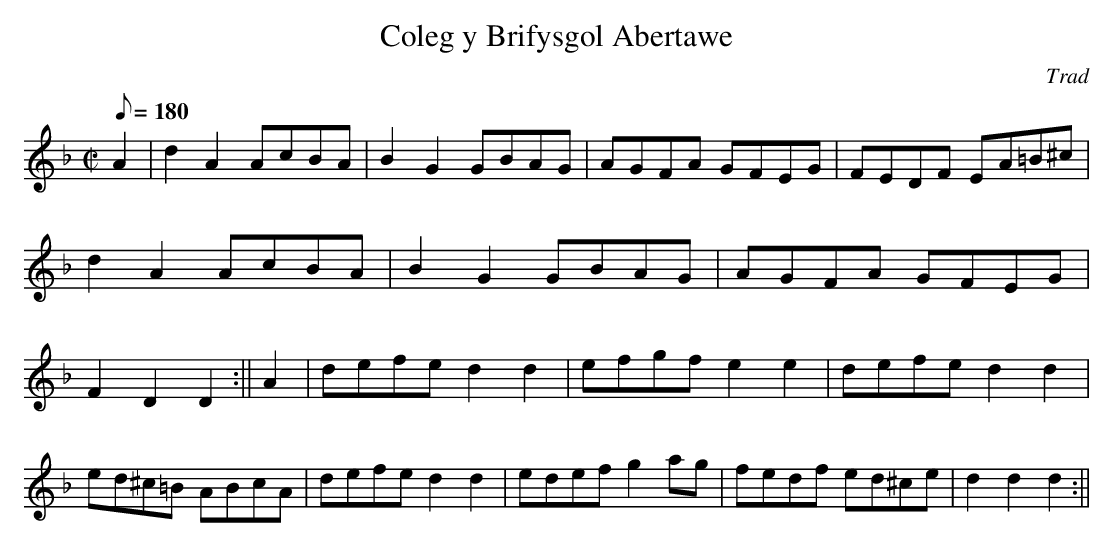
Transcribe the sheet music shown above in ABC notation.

X:1
T:Coleg y Brifysgol Abertawe
M:C|
L:1/8
Q:180
C:Trad
K:Dm
A2|d2A2AcBA|B2G2GBAG|AGFA GFEG|FEDF EA=B^c|d2A2AcBA|B2G2GBAG|
AGFA GFEG|F2D2D2:||
A2|defed2d2|efgfe2e2|defed2d2|!
ed^c=B ABcA|defed2d2|edefg2ag|fedf ed^ce|d2d2d2:||
